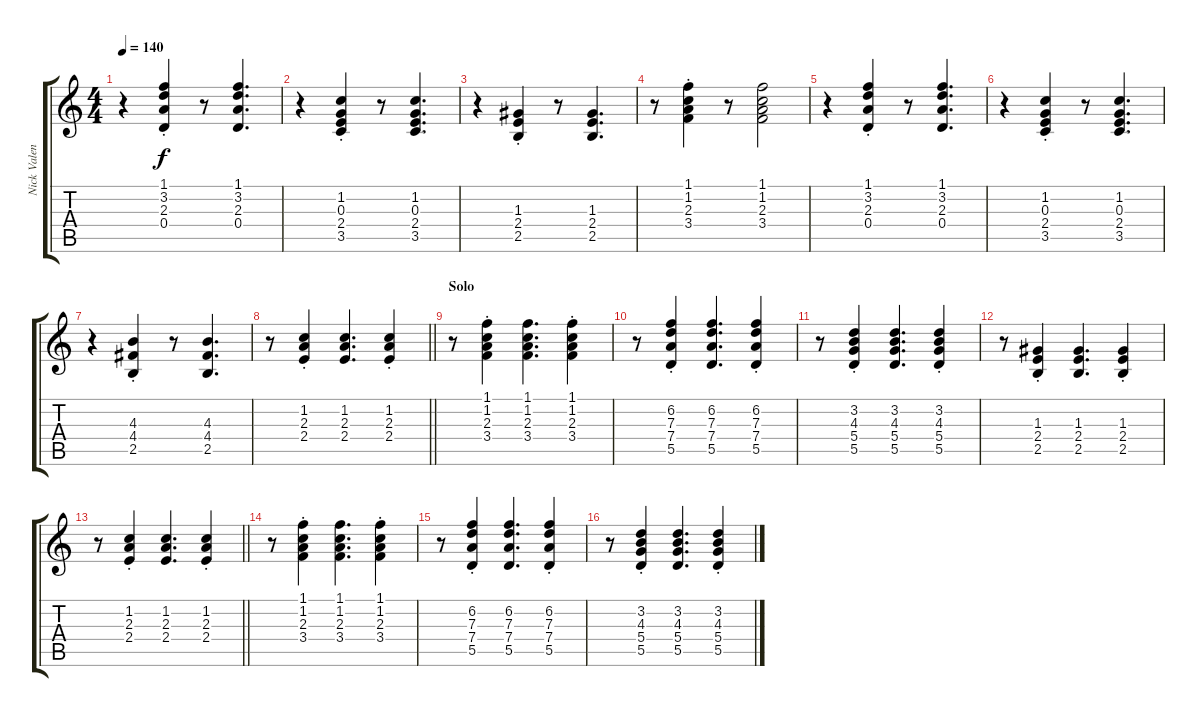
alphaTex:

\track ("Nick Valensi" "Nick Valen") {instrument acousticguitarsteel}
\staff {score tabs}
\tuning (E4 B3 G3 D3 A2 E2) {hide}
\ts (4 4)
\tempo 140
\clef g2
\ks c
r.4{dy f} (1.1{st} 3.2{st} 2.3{st} 0.4{st}).4 r.8 (1.1 3.2 2.3 0.4).4{d} |
r.4 (1.2{st} 0.3{st} 2.4{st} 3.5).4 r.8 (1.2 0.3 2.4 3.5).4{d} |
r.4 (1.3{st} 2.4{st} 2.5).4 r.8 (1.3 2.4 2.5).4{d} |
r.8 (1.1{st} 1.2{st} 2.3{st} 3.4{st}).4 r.8 (1.1 1.2 2.3 3.4).2 |
r.4 (1.1{st} 3.2{st} 2.3{st} 0.4{st}).4 r.8 (1.1 3.2 2.3 0.4).4{d} |
r.4 (1.2{st} 0.3{st} 2.4{st} 3.5).4 r.8 (1.2 0.3 2.4 3.5).4{d} |
r.4 (4.3{st} 4.4{st} 2.5{st}).4 r.8 (4.3 4.4 2.5).4{d} |
\barLineRight lightlight
r.8 (1.2{st} 2.3{st} 2.4{st}).4 (1.2 2.3 2.4).4{d} (1.2{st} 2.3{st} 2.4{st}).4 |
\section ("" "Solo")
r.8 (1.1 1.2{st} 2.3{st} 3.4{st}).4 (1.1 1.2 2.3 3.4).4{d} (1.1 1.2{st} 2.3{st} 3.4{st}).4 |
r.8 (6.2{st} 7.3{st} 7.4{st} 5.5).4 (6.2 7.3 7.4 5.5).4{d} (6.2{st} 7.3{st} 7.4{st} 5.5).4 |
r.8 (3.2{st} 4.3{st} 5.4{st} 5.5).4 (3.2 4.3 5.4 5.5).4{d} (3.2{st} 4.3{st} 5.4{st} 5.5).4 |
r.8 (1.3{st} 2.4{st} 2.5).4 (1.3 2.4 2.5).4{d} (1.3{st} 2.4{st} 2.5).4 |
\barLineRight lightlight
r.8 (1.2{st} 2.3{st} 2.4{st}).4 (1.2 2.3 2.4).4{d} (1.2{st} 2.3{st} 2.4{st}).4 |
r.8 (1.1 1.2{st} 2.3{st} 3.4{st}).4 (1.1 1.2 2.3 3.4).4{d} (1.1 1.2{st} 2.3{st} 3.4{st}).4 |
r.8 (6.2{st} 7.3{st} 7.4{st} 5.5).4 (6.2 7.3 7.4 5.5).4{d} (6.2{st} 7.3{st} 7.4{st} 5.5).4 |
r.8 (3.2{st} 4.3{st} 5.4{st} 5.5).4 (3.2 4.3 5.4 5.5).4{d} (3.2{st} 4.3{st} 5.4{st} 5.5).4
